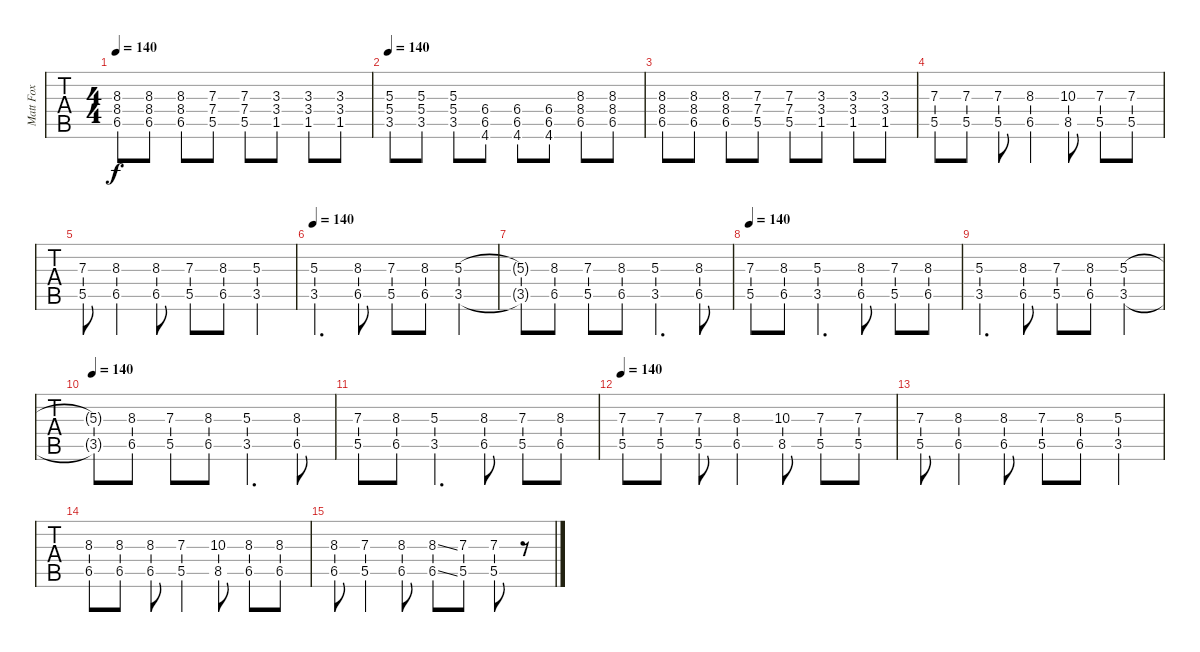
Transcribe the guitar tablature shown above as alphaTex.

\track ("Matt Fox" "Matt Fox") {instrument distortionguitar}
\staff {tabs}
\tuning (E4 B3 G3 D3 A2 E2) {hide}
\ts (4 4)
\tempo 140
\clef g2
\ks c
(8.3 8.4 6.5).8{dy f} (8.3 8.4 6.5).8 (8.3 8.4 6.5).8 (7.3 7.4 5.5).8 (7.3 7.4 5.5).8 (3.3 3.4 1.5).8 (3.3 3.4 1.5).8 (3.3 3.4 1.5).8 |
\tempo 140
(5.3 5.4 3.5).8 (5.3 5.4 3.5).8 (5.3 5.4 3.5).8 (6.4 6.5 4.6).8 (6.4 6.5 4.6).8 (6.4 6.5 4.6).8 (8.3 8.4 6.5).8 (8.3 8.4 6.5).8 |
(8.3 8.4 6.5).8 (8.3 8.4 6.5).8 (8.3 8.4 6.5).8 (7.3 7.4 5.5).8 (7.3 7.4 5.5).8 (3.3 3.4 1.5).8 (3.3 3.4 1.5).8 (3.3 3.4 1.5).8 |
(7.3 5.5).8{instrument distortionguitar} (7.3 5.5).8 (7.3 5.5).8 (8.3 6.5).4 (10.3 8.5).8 (7.3 5.5).8 (7.3 5.5).8 |
(7.3 5.5).8 (8.3 6.5).4 (8.3 6.5).8 (7.3 5.5).8 (8.3 6.5).8 (5.3 3.5).4 |
\tempo 140
(5.3 3.5).4{d} (8.3 6.5).8 (7.3 5.5).8 (8.3 6.5).8 (5.3 3.5).4 |
(5.3{t} 3.5{t}).8 (8.3 6.5).8 (7.3 5.5).8 (8.3 6.5).8 (5.3 3.5).4{d} (8.3 6.5).8 |
\tempo 140
(7.3 5.5).8 (8.3 6.5).8 (5.3 3.5).4{d} (8.3 6.5).8 (7.3 5.5).8 (8.3 6.5).8 |
(5.3 3.5).4{d} (8.3 6.5).8 (7.3 5.5).8 (8.3 6.5).8 (5.3 3.5).4 |
\tempo 140
(5.3{t} 3.5{t}).8 (8.3 6.5).8 (7.3 5.5).8 (8.3 6.5).8 (5.3 3.5).4{d} (8.3 6.5).8 |
(7.3 5.5).8 (8.3 6.5).8 (5.3 3.5).4{d} (8.3 6.5).8 (7.3 5.5).8 (8.3 6.5).8 |
\tempo 140
(7.3 5.5).8{instrument distortionguitar} (7.3 5.5).8 (7.3 5.5).8 (8.3 6.5).4 (10.3 8.5).8 (7.3 5.5).8 (7.3 5.5).8 |
(7.3 5.5).8 (8.3 6.5).4 (8.3 6.5).8 (7.3 5.5).8 (8.3 6.5).8 (5.3 3.5).4 |
(8.3 6.5).8 (8.3 6.5).8 (8.3 6.5).8 (7.3 5.5).4 (10.3 8.5).8 (8.3 6.5).8 (8.3 6.5).8 |
(8.3 6.5).8 (7.3 5.5).4 (8.3 6.5).8 (8.3{ss} 6.5{ss}).8 (7.3 5.5).8 (7.3 5.5).8 r.8
